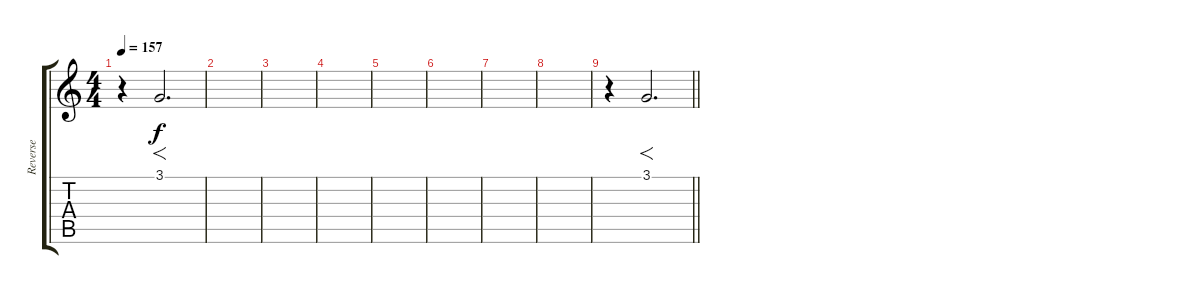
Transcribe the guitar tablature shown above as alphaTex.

\track ("Reverse" "Reverse") {instrument reversecymbal}
\staff {score tabs}
\tuning (E4 B3 G3 D3 A2 E2) {hide}
\ts (4 4)
\tempo 157
\clef g2
\ks c
r.4{dy f} 3.1.2{f d} |
|
|
|
|
|
|
|
\barLineRight lightlight
r.4 3.1.2{f d}
